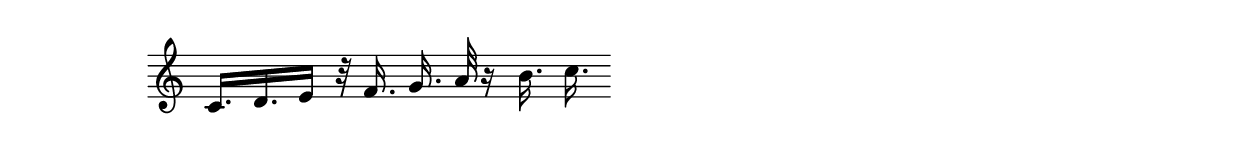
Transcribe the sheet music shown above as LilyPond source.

#(ly:set-option 'midi-extension "mid")
\version "2.12.3"
\include "english.ly"
\header{


}
%{

%}
melody = {
\once \override Staff.TimeSignature #'stencil = ##f
\clef treble
\key c \major
\cadenzaOn


 c'16.[ d'16. e'16] r32 f'16. g'16. a'32 r16 b'16. c''16. \break

}


text = \lyricmode {
        
}

\score{

<<
\new Voice = "one" {
\melody
}
\new Lyrics \lyricsto "one" \text
>>
\layout {
\context {
\Score
\remove "Bar_number_engraver"
}
}
\midi {
\context {
\Score
tempoWholesPerMinute = #(ly:make-moment 200 4)
}
}
}